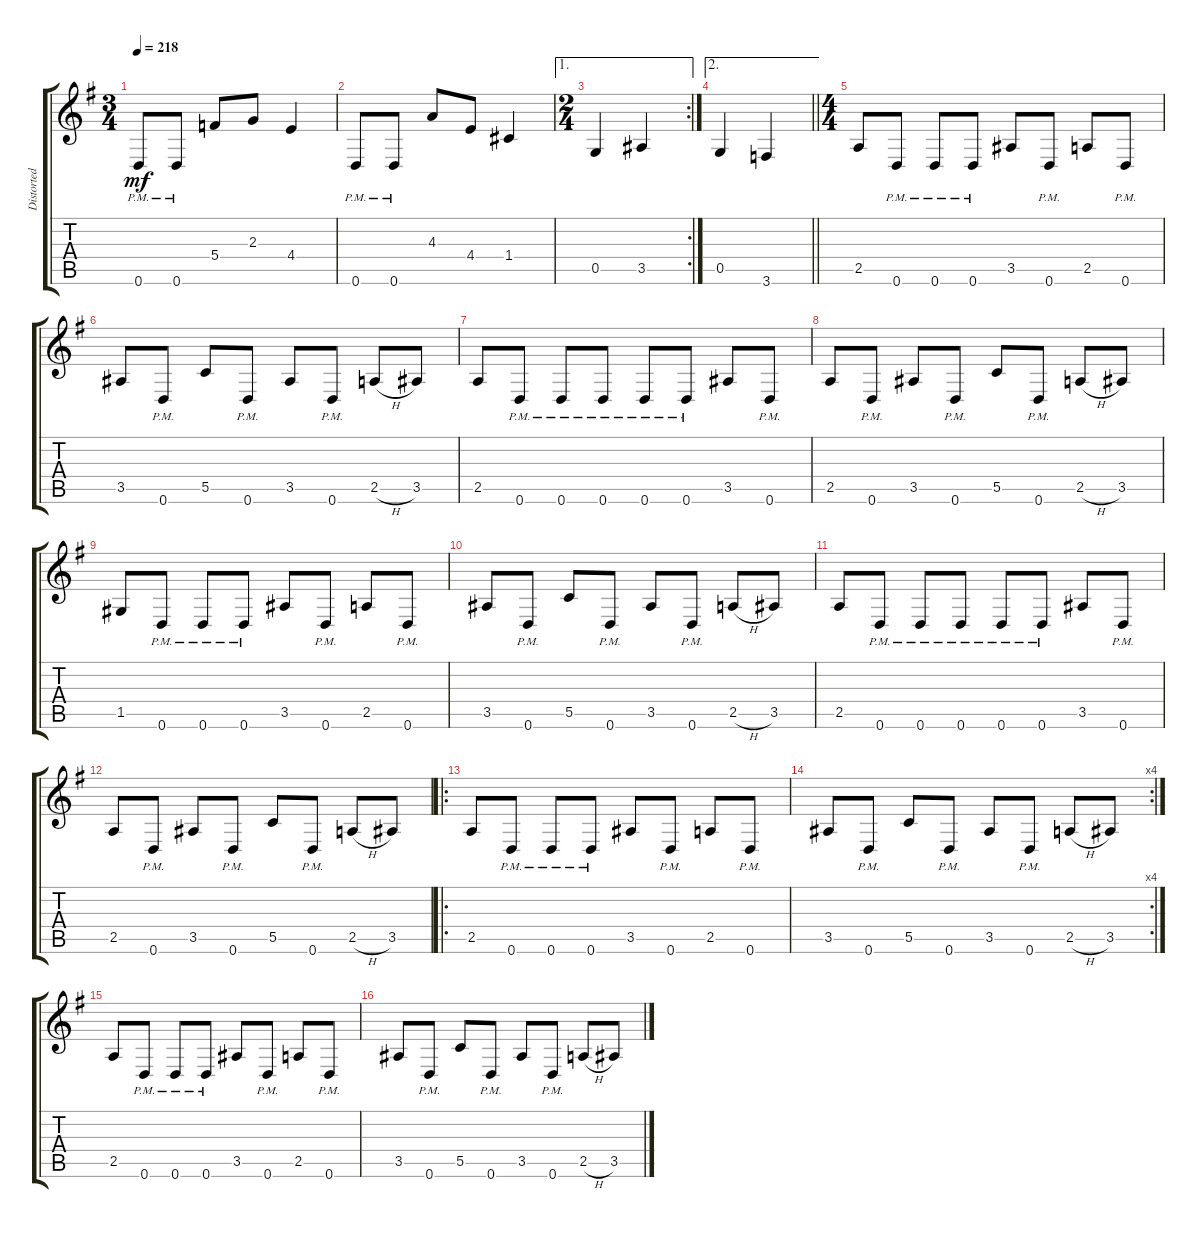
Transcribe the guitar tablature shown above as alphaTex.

\track ("Distorted Guitar (right channel)" "Distorted ") {instrument overdrivenguitar}
\staff {score tabs}
\tuning (D4 A3 F3 C3 G2 D2) {hide}
\ts (3 4)
\tempo 218
\clef g2
\ks g
0.6{pm}.8{dy mf} 0.6{pm}.8 5.4.8 2.3.8 4.4.4 |
0.6{pm}.8 0.6{pm}.8 4.3.8 4.4.8 1.4.4 |
\ae 1
\rc 2
\ts (2 4)
0.5.4 3.5.4 |
\ae 2
\barLineRight lightlight
0.5.4 3.6.4 |
\ts (4 4)
2.5.8 0.6{pm}.8 0.6{pm}.8 0.6{pm}.8 3.5.8 0.6{pm}.8 2.5.8 0.6{pm}.8 |
3.5.8 0.6{pm}.8 5.5.8 0.6{pm}.8 3.5.8 0.6{pm}.8 2.5{h}.8 3.5.8 |
2.5.8 0.6{pm}.8 0.6{pm}.8 0.6{pm}.8 0.6{pm}.8 0.6{pm}.8 3.5.8 0.6{pm}.8 |
2.5.8 0.6{pm}.8 3.5.8 0.6{pm}.8 5.5.8 0.6{pm}.8 2.5{h}.8 3.5.8 |
1.5.8 0.6{pm}.8 0.6{pm}.8 0.6{pm}.8 3.5.8 0.6{pm}.8 2.5.8 0.6{pm}.8 |
3.5.8 0.6{pm}.8 5.5.8 0.6{pm}.8 3.5.8 0.6{pm}.8 2.5{h}.8 3.5.8 |
2.5.8 0.6{pm}.8 0.6{pm}.8 0.6{pm}.8 0.6{pm}.8 0.6{pm}.8 3.5.8 0.6{pm}.8 |
2.5.8 0.6{pm}.8 3.5.8 0.6{pm}.8 5.5.8 0.6{pm}.8 2.5{h}.8 3.5.8 |
\ro
2.5.8 0.6{pm}.8 0.6{pm}.8 0.6{pm}.8 3.5.8 0.6{pm}.8 2.5.8 0.6{pm}.8 |
\rc 4
3.5.8 0.6{pm}.8 5.5.8 0.6{pm}.8 3.5.8 0.6{pm}.8 2.5{h}.8 3.5.8 |
2.5.8 0.6{pm}.8 0.6{pm}.8 0.6{pm}.8 3.5.8 0.6{pm}.8 2.5.8 0.6{pm}.8 |
3.5.8 0.6{pm}.8 5.5.8 0.6{pm}.8 3.5.8 0.6{pm}.8 2.5{h}.8 3.5.8
